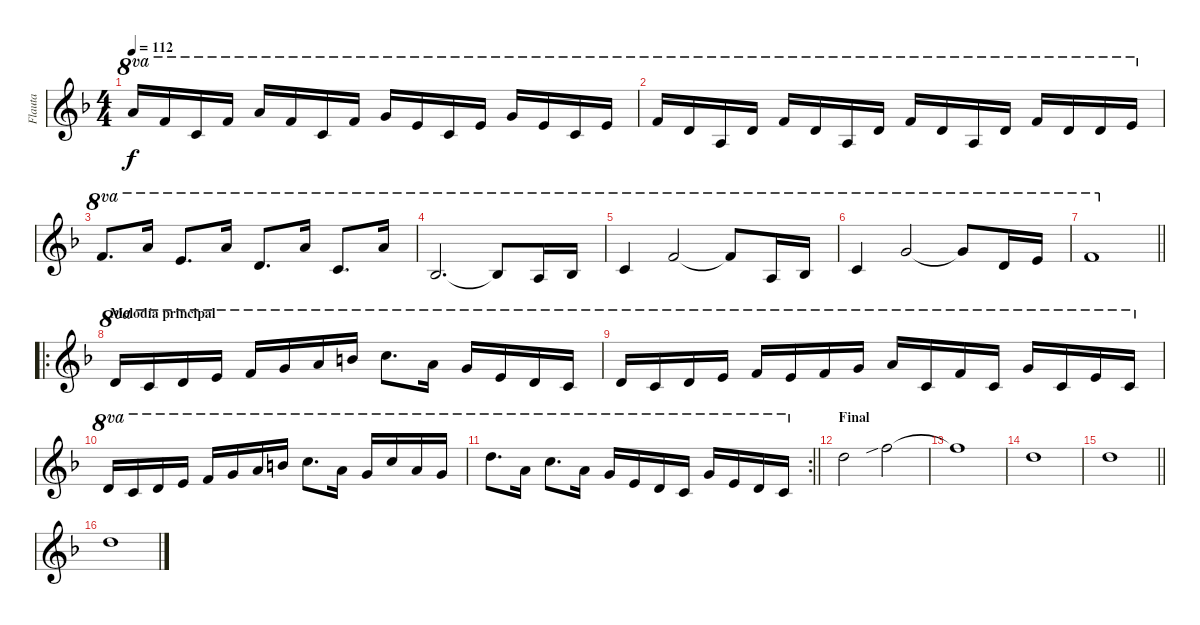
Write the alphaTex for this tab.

\track ("Flauta" "Flauta") {instrument flute}
\staff {score}
\tuning (E4 B3 G3 D3 A2 E2) {hide}
\ts (4 4)
\tempo 112
\clef g2
\ks dminor
17.1.16{ot 8va dy f} 13.1.16{ot 8va} 8.1.16{ot 8va} 13.1.16{ot 8va} 17.1.16{ot 8va} 13.1.16{ot 8va} 8.1.16{ot 8va} 13.1.16{ot 8va} 15.1.16{ot 8va} 12.1.16{ot 8va} 8.1.16{ot 8va} 12.1.16{ot 8va} 15.1.16{ot 8va} 12.1.16{ot 8va} 8.1.16{ot 8va} 12.1.16{ot 8va} |
13.1.16{ot 8va} 10.1.16{ot 8va} 5.1.16{ot 8va} 10.1.16{ot 8va} 13.1.16{ot 8va} 10.1.16{ot 8va} 5.1.16{ot 8va} 10.1.16{ot 8va} 13.1.16{ot 8va} 10.1.16{ot 8va} 5.1.16{ot 8va} 10.1.16{ot 8va} 13.1.16{ot 8va} 10.1.16{ot 8va} 10.1.16{ot 8va} 12.1.16{ot 8va} |
13.1.8{d ot 8va} 17.1.16{ot 8va} 12.1.8{d ot 8va} 17.1.16{ot 8va} 10.1.8{d ot 8va} 17.1.16{ot 8va} 8.1.8{d ot 8va} 17.1.16{ot 8va} |
6.1.2{d ot 8va} 6.1{t}.8{ot 8va} 5.1.16{ot 8va} 6.1.16{ot 8va} |
8.1.4{ot 8va} 13.1.2{ot 8va} 13.1{t}.8{ot 8va} 5.1.16{ot 8va} 6.1.16{ot 8va} |
8.1.4{ot 8va} 15.1.2{ot 8va} 15.1{t}.8{ot 8va} 10.1.16{ot 8va} 12.1.16{ot 8va} |
\barLineRight lightlight
13.1.1{ot 8va} |
\ro
\section ("" "Melodía principal")
10.1.16{ot 8va} 8.1.16{ot 8va} 10.1.16{ot 8va} 12.1.16{ot 8va} 13.1.16{ot 8va} 15.1.16{ot 8va} 17.1.16{ot 8va} 19.1.16{ot 8va} 20.1.8{d ot 8va} 17.1.16{ot 8va} 15.1.16{ot 8va} 12.1.16{ot 8va} 10.1.16{ot 8va} 8.1.16{ot 8va} |
10.1.16{ot 8va} 8.1.16{ot 8va} 10.1.16{ot 8va} 12.1.16{ot 8va} 13.1.16{ot 8va} 12.1.16{ot 8va} 13.1.16{ot 8va} 15.1.16{ot 8va} 17.1.16{ot 8va} 8.1.16{ot 8va} 13.1.16{ot 8va} 8.1.16{ot 8va} 15.1.16{ot 8va} 8.1.16{ot 8va} 12.1.16{ot 8va} 8.1.16{ot 8va} |
10.1.16{ot 8va} 8.1.16{ot 8va} 10.1.16{ot 8va} 12.1.16{ot 8va} 13.1.16{ot 8va} 15.1.16{ot 8va} 17.1.16{ot 8va} 19.1.16{ot 8va} 20.1.8{d ot 8va} 17.1.16{ot 8va} 15.1.16{ot 8va} 20.1.16{ot 8va} 17.1.16{ot 8va} 15.1.16{ot 8va} |
\rc 2
\barLineRight lightlight
22.1.8{d ot 8va} 17.1.16{ot 8va} 20.1.8{d ot 8va} 17.1.16{ot 8va} 15.1.16{ot 8va} 12.1.16{ot 8va} 10.1.16{ot 8va} 8.1.16{ot 8va} 15.1.16{ot 8va} 12.1.16{ot 8va} 10.1.16{ot 8va} 8.1.16{ot 8va} |
\section ("" "Final")
10.1.2 13.1{sib}.2 |
13.1{t}.1 |
10.1.1 |
\barLineRight lightlight
10.1.1 |
10.1.1
